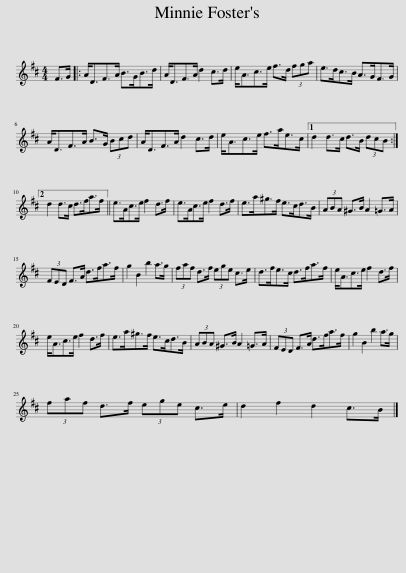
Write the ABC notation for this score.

X:1
L:1/8
M:4/4
I:linebreak $
K:D
V:1 treble
V:1
 F>G |: A<DF>A B>GB>d | A<DF>A d2 c>d | e<Ac>e f>d (3fga | e>dc>B A>GF>G |$ %5
 A<DF>A B>G (3Bcd | A<DF>A d2 c>d | e<Ac>e f>ae>c |1 d2 d>c d>B (3dcB :|2$ d2 d>c d>fa>f || %10
 e>Ac>e f2 d>f | e>Ac>e f2 d>f | e>a^g>f e>cd>B | (3ABA ^G>B A2 =G>A |$ (3FED F>A d>fa>f | %15
 g2 B2 b2 a>g | (3faf d>f (3ege c>e | d>fe>c d>fa>f | e<Ac>e f2 d>f |$ e<Ac>e f2 d>f | %20
 e>a^g>f e>cd>B | (3ABA ^G>B A2 =G>A | (3FED F>A d>fa>f | g2 B2 b2 a>g |$ (3faf d>f (3ege c>e | %25
 d2 f2 d2 c>B |] %26
